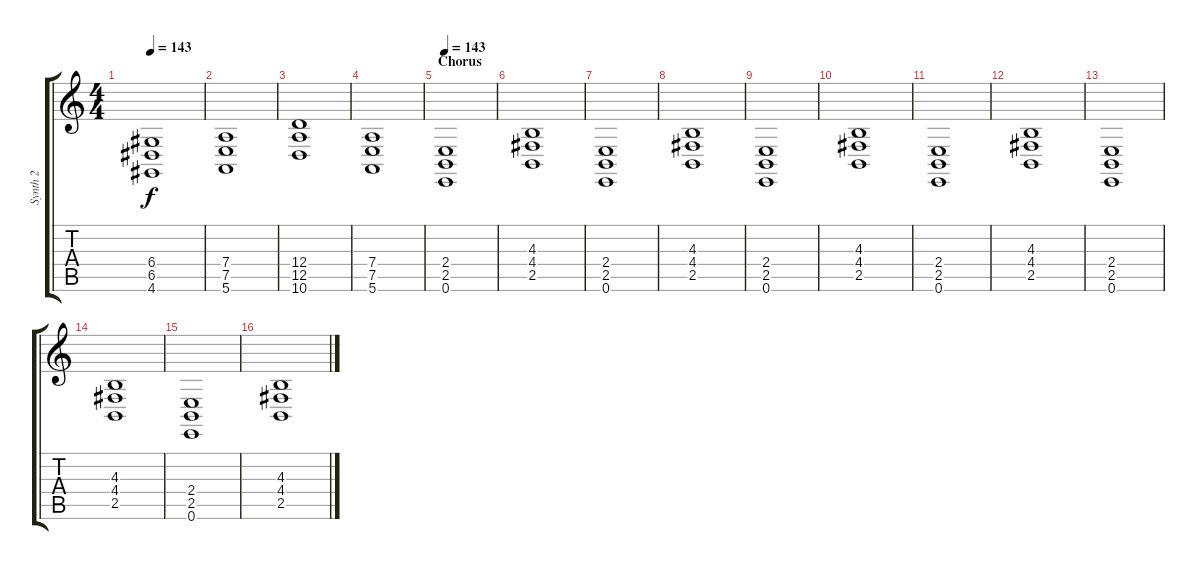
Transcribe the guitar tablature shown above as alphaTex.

\track ("Synth 2" "Synth 2") {instrument synthstrings1}
\staff {score tabs}
\tuning (E4 B3 G3 D3 A2 E2) {hide}
\ts (4 4)
\tempo 143
\clef g2
\ks c
(6.4 6.5 4.6).1{dy f} |
(7.4 7.5 5.6).1 |
(12.4 12.5 10.6).1 |
(7.4 7.5 5.6).1 |
\section ("" "Chorus")
\tempo 143
(2.4 2.5 0.6).1 |
(4.3 4.4 2.5).1 |
(2.4 2.5 0.6).1 |
(4.3 4.4 2.5).1 |
(2.4 2.5 0.6).1 |
(4.3 4.4 2.5).1 |
(2.4 2.5 0.6).1 |
(4.3 4.4 2.5).1 |
(2.4 2.5 0.6).1 |
(4.3 4.4 2.5).1 |
(2.4 2.5 0.6).1 |
(4.3 4.4 2.5).1
